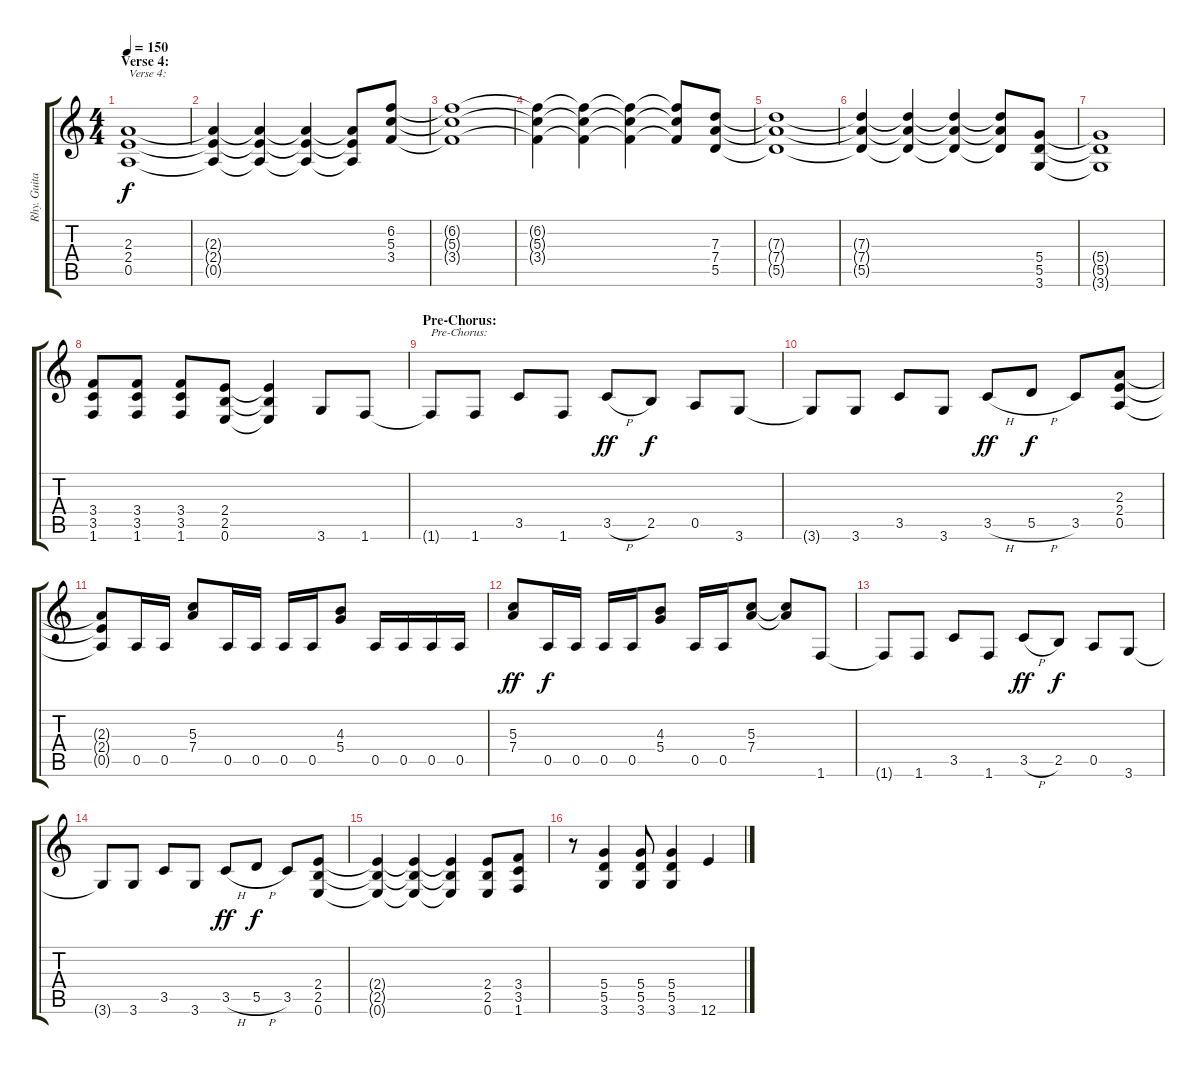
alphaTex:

\track ("Rhy. Guitar 1" "Rhy. Guita") {instrument distortionguitar}
\staff {score tabs}
\tuning (E4 B3 G3 D3 A2 E2) {hide}
\ts (4 4)
\section ("" "Verse 4:")
\tempo 150
\clef g2
\ks c
(2.3{t} 2.4{t} 0.5{t}).1{txt "Verse 4:" dy f} |
(2.3{t} 2.4{t} 0.5{t}).4 (2.3{t} 2.4{t} 0.5{t}).4 (2.3{t} 2.4{t} 0.5{t}).4 (2.3{t} 2.4{t} 0.5{t}).8 (6.2 5.3 3.4).8 |
(6.2{t} 5.3{t} 3.4{t}).1 |
(6.2{t} 5.3{t} 3.4{t}).4 (6.2{t} 5.3{t} 3.4{t}).4 (6.2{t} 5.3{t} 3.4{t}).4 (6.2{t} 5.3{t} 3.4{t}).8 (7.3 7.4 5.5).8 |
(7.3{t} 7.4{t} 5.5{t}).1 |
(7.3{t} 7.4{t} 5.5{t}).4 (7.3{t} 7.4{t} 5.5{t}).4 (7.3{t} 7.4{t} 5.5{t}).4 (7.3{t} 7.4{t} 5.5{t}).8 (5.4 5.5 3.6).8 |
(5.4{t} 5.5{t} 3.6{t}).1 |
(3.4 3.5 1.6).8 (3.4 3.5 1.6).8 (3.4 3.5 1.6).8 (2.4 2.5 0.6).8 (2.4{t} 2.5{t} 0.6{t}).4 3.6.8 1.6.8 |
\section ("" "Pre-Chorus:")
1.6{t}.8{txt "Pre-Chorus:"} 1.6.8 3.5.8 1.6.8 3.5{h}.8{dy ff} 2.5.8{dy f} 0.5.8 3.6.8 |
3.6{t}.8 3.6.8 3.5.8 3.6.8 3.5{h}.8{dy ff} 5.5{h}.8{dy f} 3.5.8 (2.3 2.4 0.5).8 |
(2.3{t} 2.4{t} 0.5{t}).8 0.5.16 0.5.16 (5.3 7.4).8 0.5.16 0.5.16 0.5.16 0.5.16 (4.3 5.4).8 0.5.16 0.5.16 0.5.16 0.5.16 |
(5.3 7.4).8{dy ff} 0.5.16{dy f} 0.5.16 0.5.16 0.5.16 (4.3 5.4).8 0.5.16 0.5.16 (5.3 7.4).8 (5.3{t} 7.4{t}).8 1.6.8 |
1.6{t}.8 1.6.8 3.5.8 1.6.8 3.5{h}.8{dy ff} 2.5.8{dy f} 0.5.8 3.6.8 |
3.6{t}.8 3.6.8 3.5.8 3.6.8 3.5{h}.8{dy ff} 5.5{h}.8{dy f} 3.5.8 (2.4 2.5 0.6).8 |
(2.4{t} 2.5{t} 0.6{t}).4 (2.4{t} 2.5{t} 0.6{t}).4 (2.4{t} 2.5{t} 0.6{t}).4 (2.4 2.5 0.6).8 (3.4 3.5 1.6).8 |
r.8 (5.4 5.5 3.6).4 (5.4 5.5 3.6).8 (5.4 5.5 3.6).4 12.6.4
